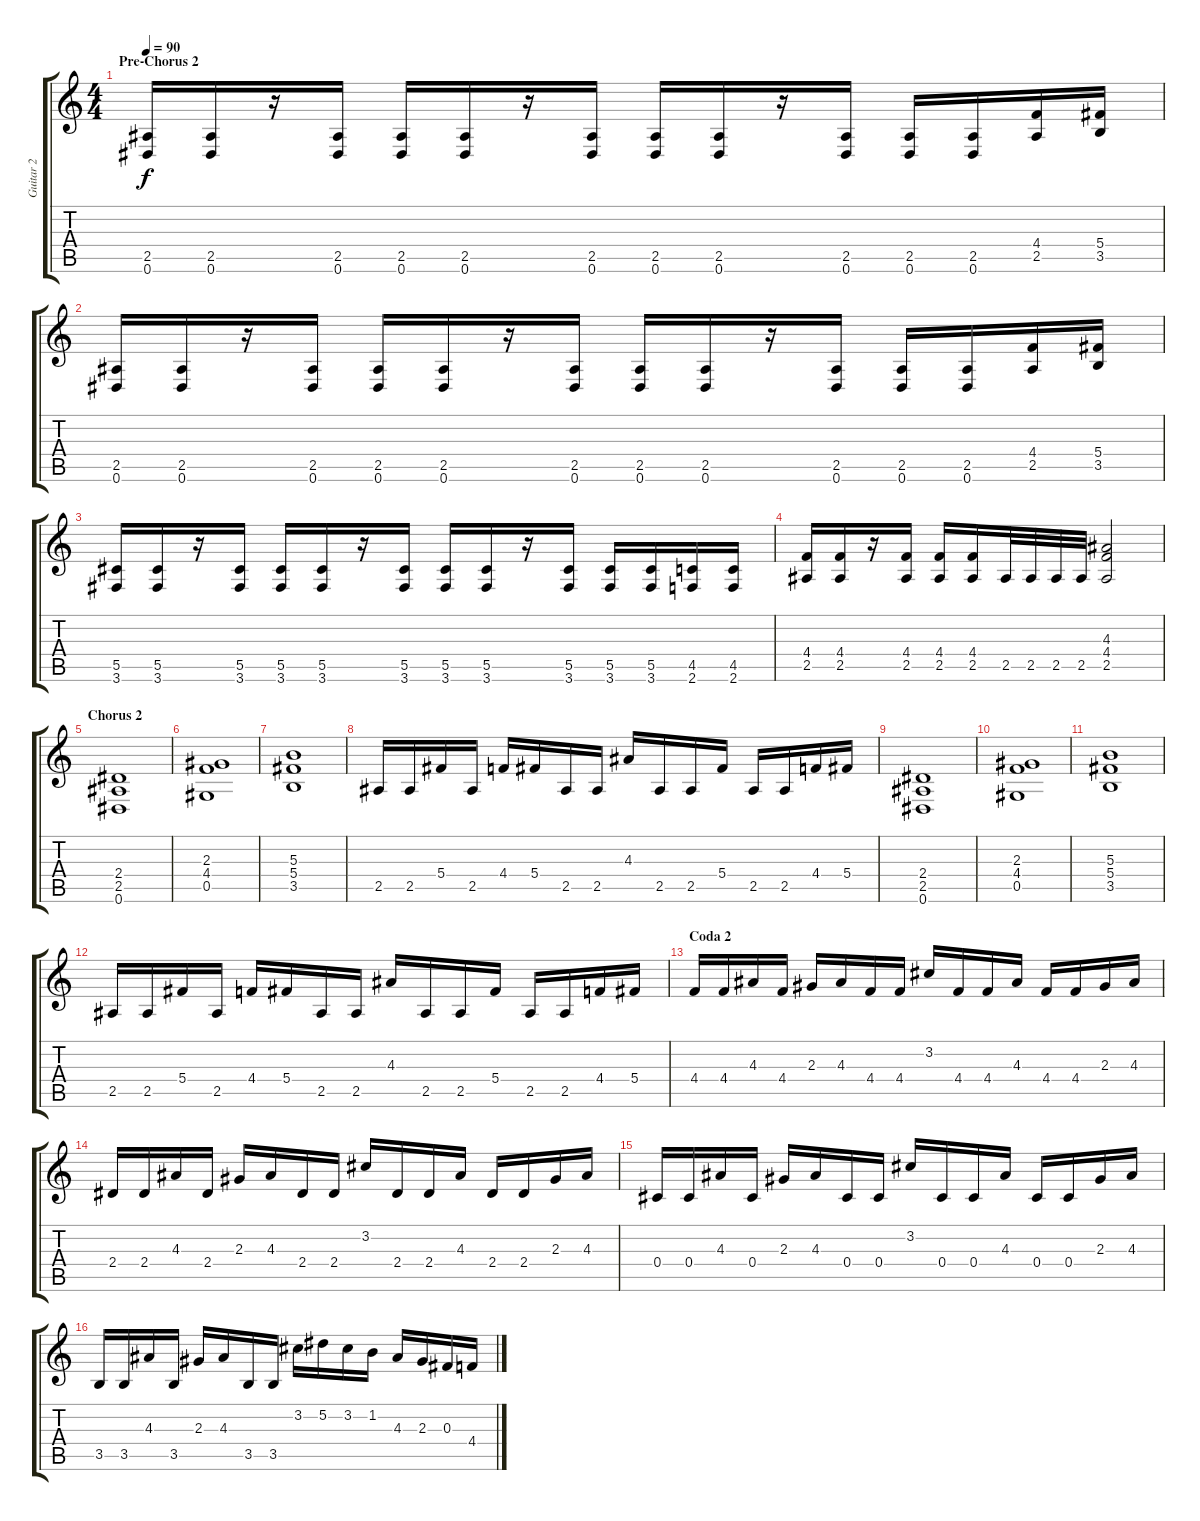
\track ("Guitar 2" "Guitar 2") {instrument distortionguitar}
\staff {score tabs}
\tuning (Eb4 Bb3 Gb3 Db3 Ab2 Eb2) {hide}
\ts (4 4)
\section ("" "Pre-Chorus 2")
\tempo 90
\clef g2
\ks c
(2.5 0.6).16{dy f} (2.5 0.6).16 r.16 (2.5 0.6).16 (2.5 0.6).16 (2.5 0.6).16 r.16 (2.5 0.6).16 (2.5 0.6).16 (2.5 0.6).16 r.16 (2.5 0.6).16 (2.5 0.6).16 (2.5 0.6).16 (4.4 2.5).16 (5.4 3.5).16 |
(2.5 0.6).16 (2.5 0.6).16 r.16 (2.5 0.6).16 (2.5 0.6).16 (2.5 0.6).16 r.16 (2.5 0.6).16 (2.5 0.6).16 (2.5 0.6).16 r.16 (2.5 0.6).16 (2.5 0.6).16 (2.5 0.6).16 (4.4 2.5).16 (5.4 3.5).16 |
(5.5 3.6).16 (5.5 3.6).16 r.16 (5.5 3.6).16 (5.5 3.6).16 (5.5 3.6).16 r.16 (5.5 3.6).16 (5.5 3.6).16 (5.5 3.6).16 r.16 (5.5 3.6).16 (5.5 3.6).16 (5.5 3.6).16 (4.5 2.6).16 (4.5 2.6).16 |
(4.4 2.5).16 (4.4 2.5).16 r.16 (4.4 2.5).16 (4.4 2.5).16 (4.4 2.5).16 2.5.32 2.5.32 2.5.32 2.5.32 (4.3 4.4 2.5).2 |
\section ("" "Chorus 2")
(2.4 2.5 0.6).1 |
(2.3 4.4 0.5).1 |
(5.3 5.4 3.5).1 |
2.5.16 2.5.16 5.4.16 2.5.16 4.4.16 5.4.16 2.5.16 2.5.16 4.3.16 2.5.16 2.5.16 5.4.16 2.5.16 2.5.16 4.4.16 5.4.16 |
(2.4 2.5 0.6).1 |
(2.3 4.4 0.5).1 |
(5.3 5.4 3.5).1 |
2.5.16 2.5.16 5.4.16 2.5.16 4.4.16 5.4.16 2.5.16 2.5.16 4.3.16 2.5.16 2.5.16 5.4.16 2.5.16 2.5.16 4.4.16 5.4.16 |
\section ("" "Coda 2")
4.4.16 4.4.16 4.3.16 4.4.16 2.3.16 4.3.16 4.4.16 4.4.16 3.2.16 4.4.16 4.4.16 4.3.16 4.4.16 4.4.16 2.3.16 4.3.16 |
2.4.16 2.4.16 4.3.16 2.4.16 2.3.16 4.3.16 2.4.16 2.4.16 3.2.16 2.4.16 2.4.16 4.3.16 2.4.16 2.4.16 2.3.16 4.3.16 |
0.4.16 0.4.16 4.3.16 0.4.16 2.3.16 4.3.16 0.4.16 0.4.16 3.2.16 0.4.16 0.4.16 4.3.16 0.4.16 0.4.16 2.3.16 4.3.16 |
3.5.16 3.5.16 4.3.16 3.5.16 2.3.16 4.3.16 3.5.16 3.5.16 3.2.16 5.2.16 3.2.16 1.2.16 4.3.16 2.3.16 0.3.16 4.4.16
